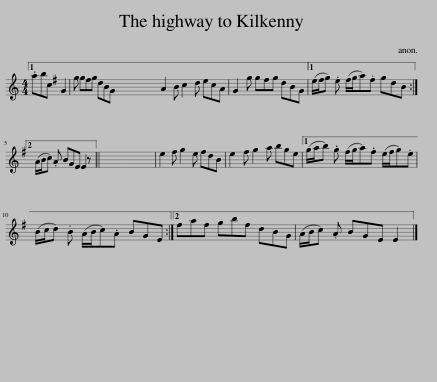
X:1
L:1/8
M:4/4
I:linebreak $
K:C
V:1 treble
V:1
 .abc G2 g g^fg dBG | A2 B c2 d ecA | G2 g g^fg dBG ||1 (e/^f/g) .e (f/g/a).f gdB :|2$ (A/B/c) .A BGE E2 z || %5
 x8 | e2 ^f g2 e fdB | e2 ^f g2 a bge |1 (g/a/b) .g (^f/g/a).f (e/f/g).e |$ (B/c/d) .B (A/B/c).A BGE :|2 %10
 ^faf gbf dBG | (A/B/c) .A BGE E2 |] %12
